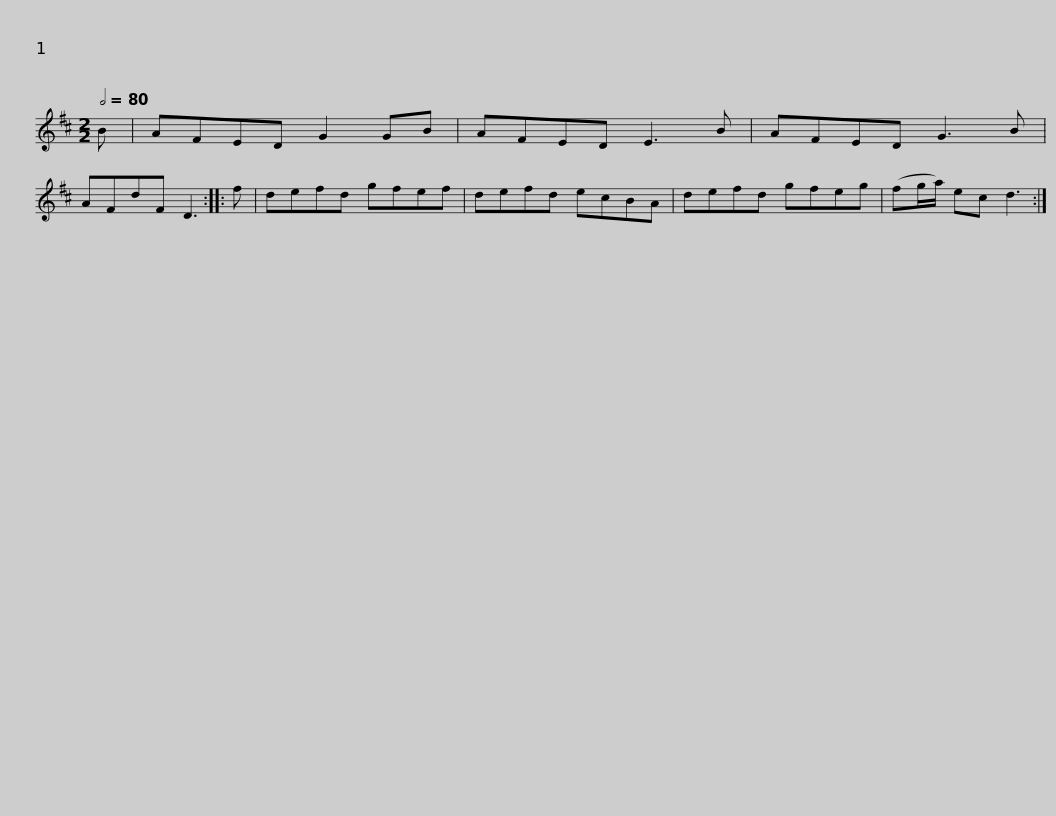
X:1
L:1/8
Q:1/2=80
M:2/2
I:linebreak $
K:D
V:1 treble
V:1
 B | AFED G2 GB | AFED E3 B | AFED G3 B | AFdF D3 ::$ %5
 f | defd gfef | defd ecBA | defd gfeg | (fg/a/) ec d3 :| %10
